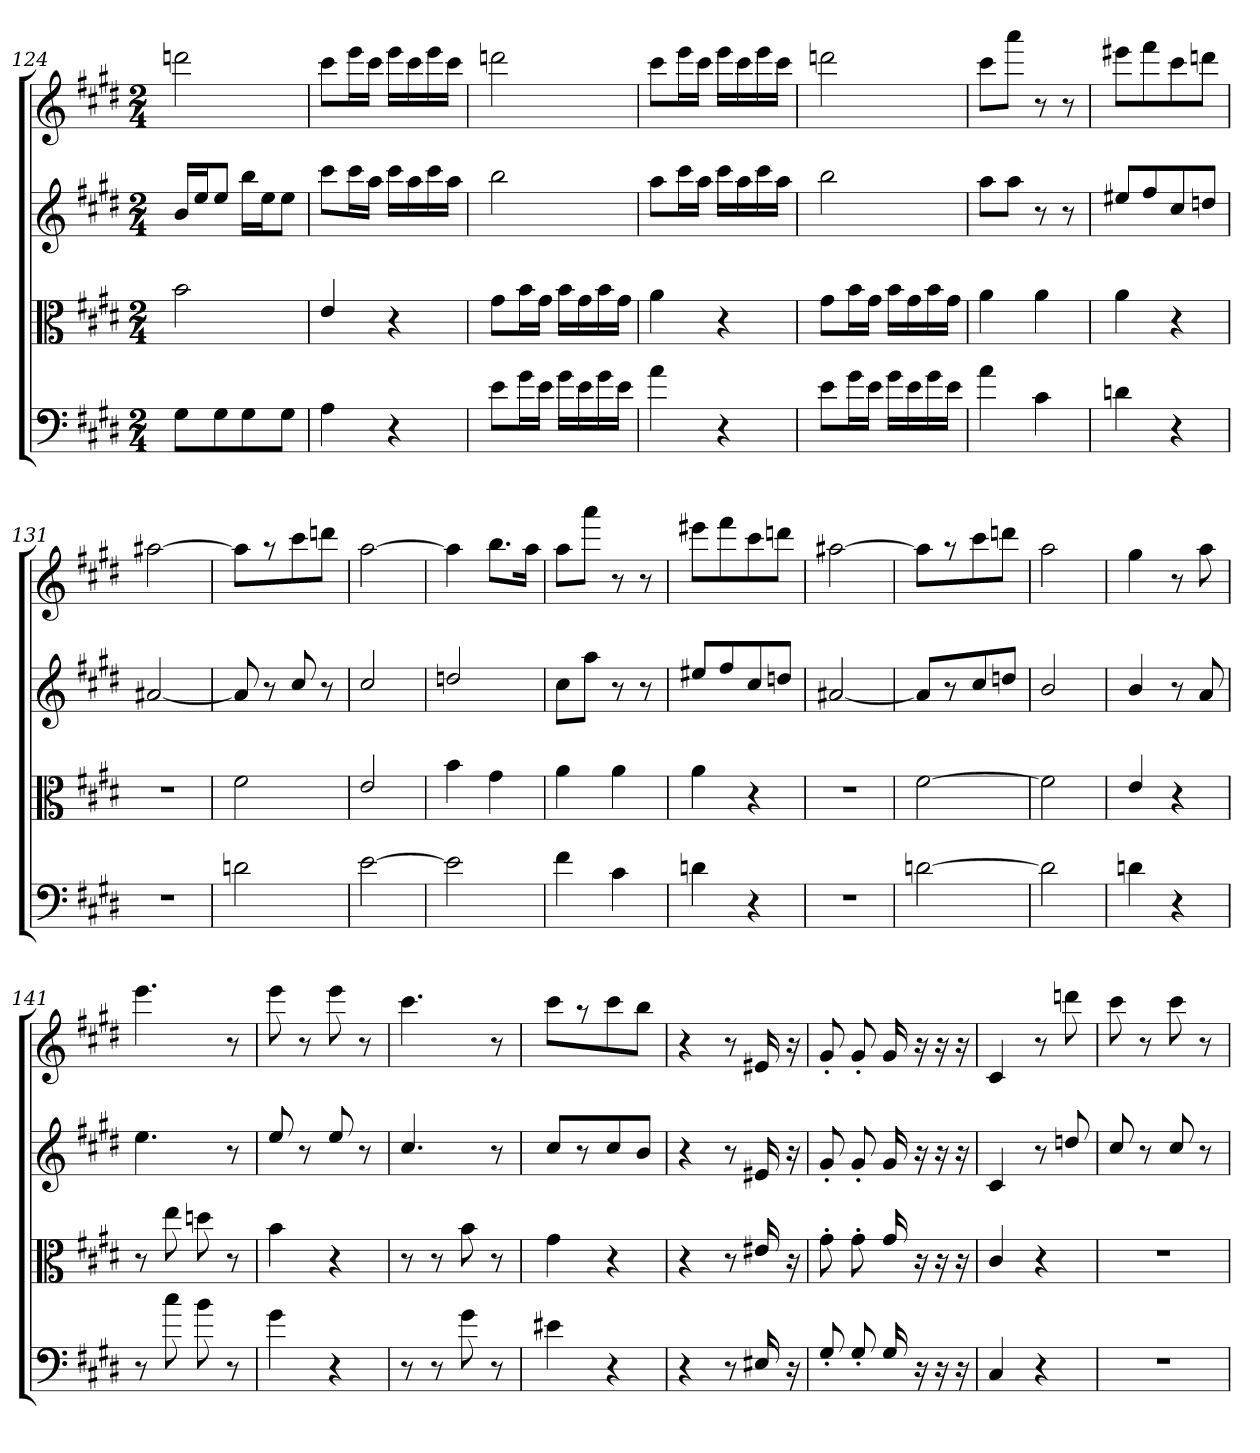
**kern	**kern	**kern	**kern
*part4	*part3	*part2	*part1
*staff4	*staff3	*staff2	*staff1
*clefF4	*clefC3	*clefG2	*clefG2
*k[f#c#g#d#]	*k[f#c#g#d#]	*k[f#c#g#d#]	*k[f#c#g#d#]
*c#:	*c#:	*c#:	*c#:
*M2/4	*M2/4	*M2/4	*M2/4
=124	=124	=124	=124
8G#\L	2b\	16b/LL	2dddn\
.	.	16ee/J	.
8G#\	.	8ee/J	.
8G#\	.	16bb\LL	.
.	.	16ee\J	.
8G#\J	.	8ee\J	.
=125	=125	=125	=125
4A\	4e/	8ccc#\L	8ccc#\L
.	.	16ccc#\L	16eee\L
.	.	16aa\JJ	16ccc#\JJ
4r	4r	16ccc#\LL	16eee\LL
.	.	16aa\	16ccc#\
.	.	16ccc#\	16eee\
.	.	16aa\JJ	16ccc#\JJ
=126	=126	=126	=126
8e\L	8g#\L	2bb\	2dddn\
16g#\L	16b\L	.	.
16e\JJ	16g#\JJ	.	.
16g#\LL	16b\LL	.	.
16e\	16g#\	.	.
16g#\	16b\	.	.
16e\JJ	16g#\JJ	.	.
=127	=127	=127	=127
4a\	4a\	8aa\L	8ccc#\L
.	.	16ccc#\L	16eee\L
.	.	16aa\JJ	16ccc#\JJ
4r	4r	16ccc#\LL	16eee\LL
.	.	16aa\	16ccc#\
.	.	16ccc#\	16eee\
.	.	16aa\JJ	16ccc#\JJ
=128	=128	=128	=128
8e\L	8g#\L	2bb\	2dddn\
16g#\L	16b\L	.	.
16e\JJ	16g#\JJ	.	.
16g#\LL	16b\LL	.	.
16e\	16g#\	.	.
16g#\	16b\	.	.
16e\JJ	16g#\JJ	.	.
=129	=129	=129	=129
4a\	4a\	8aa\L	8ccc#\L
.	.	8aa\J	8aaa\J
4c#\	4a\	8r	8r
.	.	8r	8r
=130	=130	=130	=130
4dn\	4a\	8ee#X/L	8eee#X\L
.	.	8ff#/	8fff#\
4r	4r	8cc#/	8ccc#\
.	.	8ddn/J	8dddn\J
=131	=131	=131	=131
2r	2r	[2a#X/	[2aa#X\
=132	=132	=132	=132
2dn\	2f#\	8a#/]	8aa#\L]
.	.	8r	8r
.	.	8cc#/	8ccc#\
.	.	8r	8dddn\J
=133	=133	=133	=133
[2e\	2e/	2cc#/	[2aa\
=134	=134	=134	=134
2e\]	4b\	2ddn/	4aa\]
.	4g#\	.	8.bb\L
.	.	.	16aa\Jk
=135	=135	=135	=135
4f#\	4a\	8cc#\L	8aa\L
.	.	8aa\J	8aaa\J
4c#\	4a\	8r	8r
.	.	8r	8r
=136	=136	=136	=136
4dn\	4a\	8ee#X/L	8eee#X\L
.	.	8ff#/	8fff#\
4r	4r	8cc#/	8ccc#\
.	.	8ddn/J	8dddn\J
=137	=137	=137	=137
2r	2r	[2a#X/	[2aa#X\
=138	=138	=138	=138
[2dn\	[2f#\	8a#/L]	8aa#\L]
.	.	8r	8r
.	.	8cc#/	8ccc#\
.	.	8ddn/J	8dddn\J
=139	=139	=139	=139
2d\]	2f#\]	2b/	2aa\
=140	=140	=140	=140
4dn\	4e/	4b/	4gg#\
4r	4r	8r	8r
.	.	8a/	8aa\
=141	=141	=141	=141
8r	8r	4.ee\	4.eee\
8cc#\	8ee\	.	.
8b\	8ddn\	.	.
8r	8r	8r	8r
=142	=142	=142	=142
4g#\	4b\	8ee/	8eee\
.	.	8r	8r
4r	4r	8ee/	8eee\
.	.	8r	8r
=143	=143	=143	=143
8r	8r	4.cc#/	4.ccc#\
8r	8r	.	.
8g#\	8b\	.	.
8r	8r	8r	8r
=144	=144	=144	=144
4e#X\	4g#\	8cc#/L	8ccc#\L
.	.	8r	8r
4r	4r	8cc#/	8ccc#\
.	.	8b/J	8bb\J
=145	=145	=145	=145
4r	4r	4r	4r
8r	8r	8r	8r
16E#X/	16e#X/	16e#X/	16e#X/
16r	16r	16r	16r
=146	=146	=146	=146
8G#'/	8g#'\	8g#'/	8g#'/
8G#'/	8g#'\	8g#'/	8g#'/
16G#/	16g#/	16g#/	16g#/
16r	16r	16r	16r
16r	16r	16r	16r
16r	16r	16r	16r
=147	=147	=147	=147
4C#/	4c#/	4c#/	4c#/
4r	4r	8r	8r
.	.	8ddn/	8dddn\
=148	=148	=148	=148
2r	2r	8cc#/	8ccc#\
.	.	8r	8r
.	.	8cc#/	8ccc#\
.	.	8r	8r
=	=	=	=
*-	*-	*-	*-
